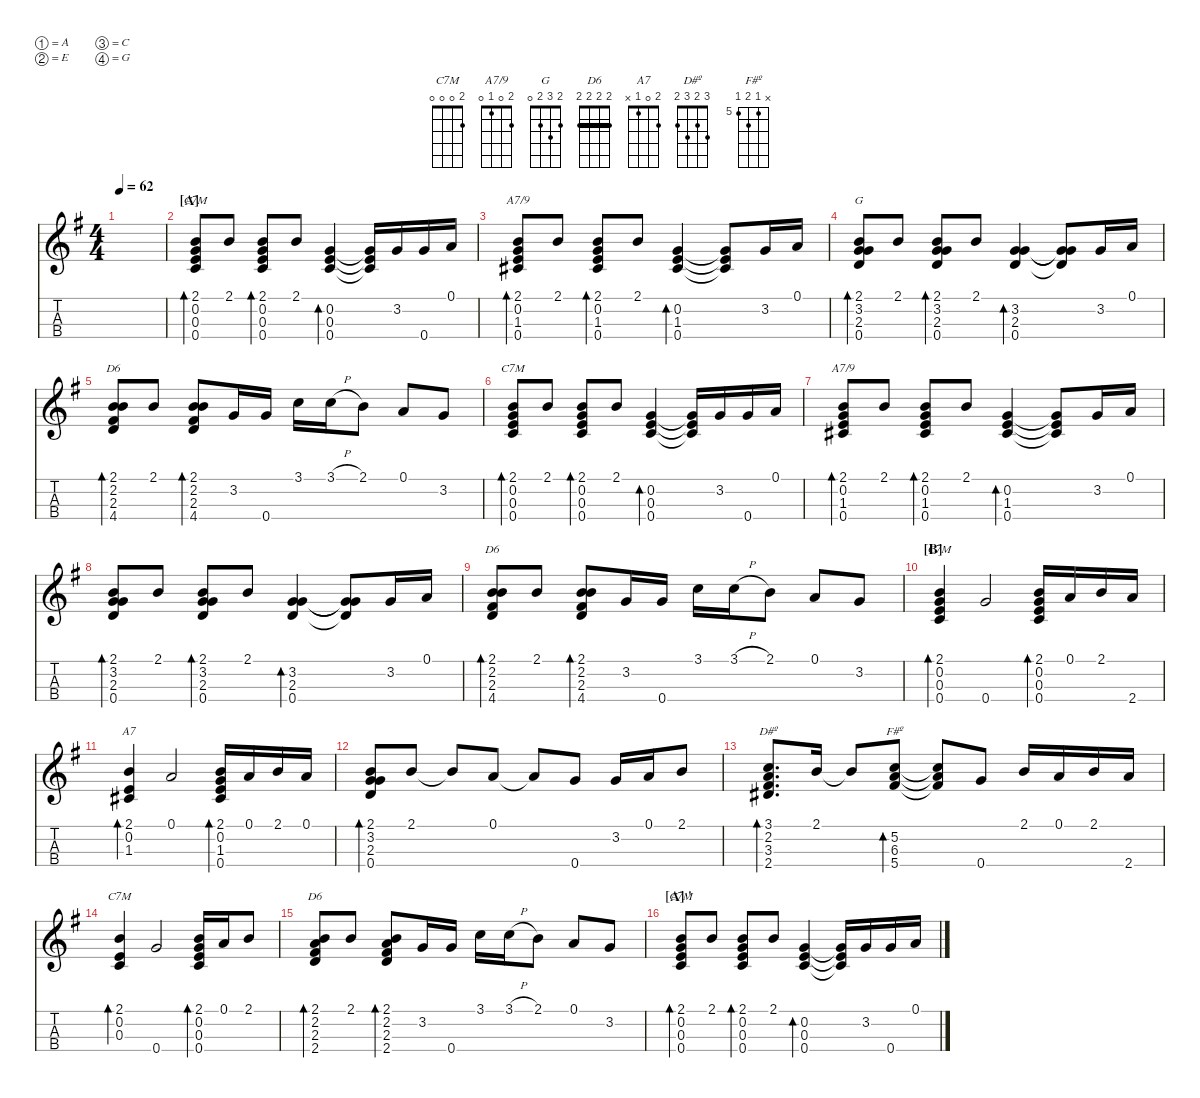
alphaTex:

\defaultSystemsLayout 4
\hideDynamics
\bracketExtendMode nobrackets
\otherSystemsTrackNameOrientation horizontal
\track ("Ukulele" " ") {defaultSystemsLayout 4 instrument acousticguitarnylon}
\staff {score tabs}
\tuning (A4 E4 C4 G4)
\displaytranspose 0
\chord ("C7M" 2 0 0 0)
\chord ("A7/9" 2 0 1 0)
\chord ("G" 2 3 2 0)
\chord ("D6" 2 2 2 4) {barre (2 2)}
\chord ("A7" 2 0 1 x)
\chord ("D#º" 3 2 3 2)
\chord ("F#º" x 5 6 5) {firstfret 5}
\chord ("D6" 2 2 2 2) {barre (2 2 2)}
\ts (4 4)
\tempo 62
\clef g2
\ks g
|
\section ("A" " ")
(0.3{acc forcenatural} 0.2{acc forcenatural} 0.4{acc forcenatural} 2.1{acc forcenatural}).8{bd 47 ch "C7M" beam Up} 2.1{acc forcenatural}.8{beam Up} (0.3{acc forcenatural} 0.2{acc forcenatural} 0.4{acc forcenatural} 2.1{acc forcenatural}).8{bd 53 beam Up} 2.1{acc forcenatural}.8{beam Up} (0.3{acc forcenatural} 0.2{acc forcenatural} 0.4{acc forcenatural}).4{bd 52 beam Up} (0.2{t acc forcenatural} 0.3{t acc forcenatural} 0.4{t acc forcenatural}).16{beam Up} 3.2{acc forcenatural}.16{beam Up} 0.4{acc forcenatural}.16{beam Up} 0.1{acc forcenatural}.16{beam Up} |
(1.3{acc #} 0.2{acc forcenatural} 0.4{acc forcenatural} 2.1{acc forcenatural}).8{bd 48 ch "A7/9" beam Up} 2.1{acc forcenatural}.8{beam Up} (1.3{acc #} 0.2{acc forcenatural} 0.4{acc forcenatural} 2.1{acc forcenatural}).8{bd 47 beam Up} 2.1{acc forcenatural}.8{beam Up} (1.3{acc #} 0.2{acc forcenatural} 0.4{acc forcenatural}).4{bd 39 beam Up} (0.2{t acc forcenatural} 1.3{t acc #} 0.4{t acc forcenatural}).8{beam Up} 3.2{acc forcenatural}.16{beam Up} 0.1{acc forcenatural}.16{beam Up} |
(2.3{acc forcenatural} 3.2{acc forcenatural} 0.4{acc forcenatural} 2.1{acc forcenatural}).8{bd 48 ch "G" beam Up} 2.1{acc forcenatural}.8{beam Up} (2.3{acc forcenatural} 3.2{acc forcenatural} 0.4{acc forcenatural} 2.1{acc forcenatural}).8{bd 44 beam Up} 2.1{acc forcenatural}.8{beam Up} (2.3{acc forcenatural} 3.2{acc forcenatural} 0.4{acc forcenatural}).4{bd 42 beam Up} (3.2{t acc forcenatural} 2.3{t acc forcenatural} 0.4{t acc forcenatural}).8{beam Up} 3.2{acc forcenatural}.16{beam Up} 0.1{acc forcenatural}.16{beam Up} |
(2.3{acc forcenatural} 2.2{acc #} 4.4{acc forcenatural} 2.1{acc forcenatural}).8{bd 45 ch "D6" beam Up} 2.1{acc forcenatural}.8{beam Up} (2.3{acc forcenatural} 2.2{acc #} 4.4{acc forcenatural} 2.1{acc forcenatural}).8{bd 47 beam Up} 3.2{acc forcenatural}.16{beam Up} 0.4{acc forcenatural}.16{beam Up} 3.1{acc forcenatural}.16{beam Down} 3.1{h acc forcenatural}.16{beam Down} 2.1{acc forcenatural}.8{beam Down} 0.1{acc forcenatural}.8{beam Up} 3.2{acc forcenatural}.8{beam Up} |
(0.3{acc forcenatural} 0.2{acc forcenatural} 0.4{acc forcenatural} 2.1{acc forcenatural}).8{bd 47 ch "C7M" beam Up} 2.1{acc forcenatural}.8{beam Up} (0.3{acc forcenatural} 0.2{acc forcenatural} 0.4{acc forcenatural} 2.1{acc forcenatural}).8{bd 53 beam Up} 2.1{acc forcenatural}.8{beam Up} (0.3{acc forcenatural} 0.2{acc forcenatural} 0.4{acc forcenatural}).4{bd 52 beam Up} (0.2{t acc forcenatural} 0.3{t acc forcenatural} 0.4{t acc forcenatural}).16{beam Up} 3.2{acc forcenatural}.16{beam Up} 0.4{acc forcenatural}.16{beam Up} 0.1{acc forcenatural}.16{beam Up} |
(1.3{acc #} 0.2{acc forcenatural} 0.4{acc forcenatural} 2.1{acc forcenatural}).8{bd 48 ch "A7/9" beam Up} 2.1{acc forcenatural}.8{beam Up} (1.3{acc #} 0.2{acc forcenatural} 0.4{acc forcenatural} 2.1{acc forcenatural}).8{bd 47 beam Up} 2.1{acc forcenatural}.8{beam Up} (1.3{acc #} 0.2{acc forcenatural} 0.4{acc forcenatural}).4{bd 39 beam Up} (0.2{t acc forcenatural} 1.3{t acc #} 0.4{t acc forcenatural}).8{beam Up} 3.2{acc forcenatural}.16{beam Up} 0.1{acc forcenatural}.16{beam Up} |
(2.3{acc forcenatural} 3.2{acc forcenatural} 0.4{acc forcenatural} 2.1{acc forcenatural}).8{bd 48 beam Up} 2.1{acc forcenatural}.8{beam Up} (2.3{acc forcenatural} 3.2{acc forcenatural} 0.4{acc forcenatural} 2.1{acc forcenatural}).8{bd 44 beam Up} 2.1{acc forcenatural}.8{beam Up} (2.3{acc forcenatural} 3.2{acc forcenatural} 0.4{acc forcenatural}).4{bd 42 beam Up} (3.2{t acc forcenatural} 2.3{t acc forcenatural} 0.4{t acc forcenatural}).8{beam Up} 3.2{acc forcenatural}.16{beam Up} 0.1{acc forcenatural}.16{beam Up} |
(2.3{acc forcenatural} 2.2{acc #} 4.4{acc forcenatural} 2.1{acc forcenatural}).8{bd 45 ch "D6" beam Up} 2.1{acc forcenatural}.8{beam Up} (2.3{acc forcenatural} 2.2{acc #} 4.4{acc forcenatural} 2.1{acc forcenatural}).8{bd 47 beam Up} 3.2{acc forcenatural}.16{beam Up} 0.4{acc forcenatural}.16{beam Up} 3.1{acc forcenatural}.16{beam Down} 3.1{h acc forcenatural}.16{beam Down} 2.1{acc forcenatural}.8{beam Down} 0.1{acc forcenatural}.8{beam Up} 3.2{acc forcenatural}.8{beam Up} |
\section ("B" "")
(0.3{acc forcenatural} 0.2{acc forcenatural} 0.4{acc forcenatural} 2.1{acc forcenatural}).4{bd 44 ch "C7M" beam Up} 0.4{acc forcenatural}.2{beam Up} (0.3{acc forcenatural} 0.2{acc forcenatural} 0.4{acc forcenatural} 2.1{acc forcenatural}).16{bd 34 beam Up} 0.1{acc forcenatural}.16{beam Up} 2.1{acc forcenatural}.16{beam Up} 2.4{acc forcenatural}.16{beam Up} |
(1.3{acc #} 0.2{acc forcenatural} 2.1{acc forcenatural}).4{bd 44 ch "A7" beam Up} 0.1{acc forcenatural}.2{beam Up} (1.3{acc #} 0.2{acc forcenatural} 0.4{acc forcenatural} 2.1{acc forcenatural}).16{bd 34 beam Up} 0.1{acc forcenatural}.16{beam Up} 2.1{acc forcenatural}.16{beam Up} 0.1{acc forcenatural}.16{beam Up} |
(2.3{acc forcenatural} 3.2{acc forcenatural} 0.4{acc forcenatural} 2.1{acc forcenatural}).8{bd 36 beam Up} 2.1{acc forcenatural}.8{beam Up} 2.1{t acc forcenatural}.8{beam Up} 0.1{acc forcenatural}.8{beam Up} 0.1{t acc forcenatural}.8{beam Up} 0.4{acc forcenatural}.8{beam Up} 3.2{acc forcenatural}.16{beam Up} 0.1{acc forcenatural}.16{beam Up} 2.1{acc forcenatural}.8{beam Up} |
(3.3{acc #} 2.2{acc #} 2.4{acc forcenatural} 3.1{acc forcenatural}).8{d bd 35 ch "D#º" beam Up} 2.1{acc forcenatural}.16{beam Up} 2.1{t acc forcenatural}.8{beam Up} (6.3{acc #} 5.2{acc forcenatural} 5.4{acc forcenatural}).8{bd 34 ch "F#º" beam Up} (5.4{t acc forcenatural} 5.2{t acc forcenatural} 6.3{t acc #}).8{beam Up} 0.4{acc forcenatural}.8{beam Up} 2.1{acc forcenatural}.16{beam Up} 0.1{acc forcenatural}.16{beam Up} 2.1{acc forcenatural}.16{beam Up} 2.4{acc forcenatural}.16{beam Up} |
(0.3{acc forcenatural} 0.2{acc forcenatural} 2.1{acc forcenatural}).4{bd 39 ch "C7M" beam Up} 0.4{acc forcenatural}.2{beam Up} (0.3{acc forcenatural} 0.2{acc forcenatural} 0.4{acc forcenatural} 2.1{acc forcenatural}).16{bd 33 beam Up} 0.1{acc forcenatural}.16{beam Up} 2.1{acc forcenatural}.8{beam Up} |
(2.3{acc forcenatural} 2.2{acc #} 2.4{acc forcenatural} 2.1{acc forcenatural}).8{bd 37 ch "D6" beam Up} 2.1{acc forcenatural}.8{beam Up} (2.3{acc forcenatural} 2.2{acc #} 2.4{acc forcenatural} 2.1{acc forcenatural}).8{bd 36 beam Up} 3.2{acc forcenatural}.16{beam Up} 0.4{acc forcenatural}.16{beam Up} 3.1{acc forcenatural}.16{beam Down} 3.1{h acc forcenatural}.16{beam Down} 2.1{acc forcenatural}.8{beam Down} 0.1{acc forcenatural}.8{beam Up} 3.2{acc forcenatural}.8{beam Up} |
\section ("A" "'")
(0.3{acc forcenatural} 0.2{acc forcenatural} 0.4{acc forcenatural} 2.1{acc forcenatural}).8{bd 47 ch "C7M" beam Up} 2.1{acc forcenatural}.8{beam Up} (0.3{acc forcenatural} 0.2{acc forcenatural} 0.4{acc forcenatural} 2.1{acc forcenatural}).8{bd 53 beam Up} 2.1{acc forcenatural}.8{beam Up} (0.3{acc forcenatural} 0.2{acc forcenatural} 0.4{acc forcenatural}).4{bd 52 beam Up} (0.2{t acc forcenatural} 0.3{t acc forcenatural} 0.4{t acc forcenatural}).16{beam Up} 3.2{acc forcenatural}.16{beam Up} 0.4{acc forcenatural}.16{beam Up} 0.1{acc forcenatural}.16{beam Up}
